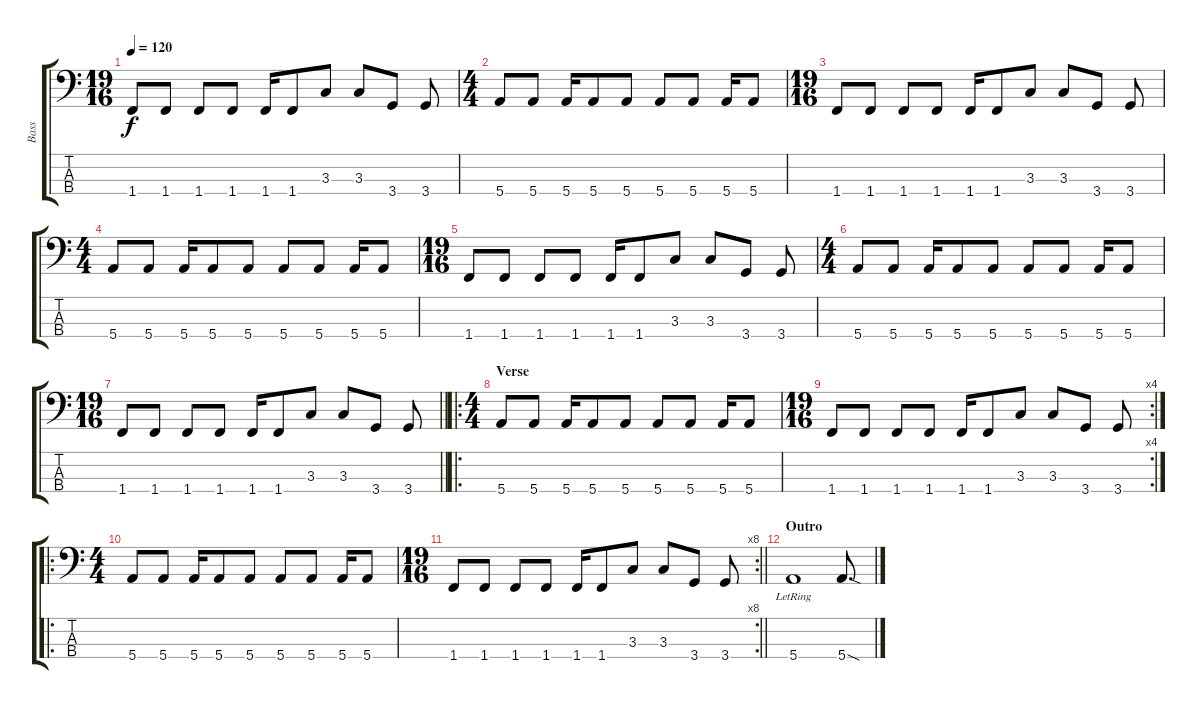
\track ("Bass" "Bass") {instrument electricbassfinger}
\staff {score tabs}
\tuning (G2 D2 A1 E1) {hide}
\ts (19 16)
\tempo 120
\clef f4
\ks c
1.4.8{dy f} 1.4.8 1.4.8 1.4.8 1.4.16 1.4.8 3.3.8 3.3.8 3.4.8 3.4.8 |
\ts (4 4)
5.4.8 5.4.8 5.4.16 5.4.8 5.4.8 5.4.8 5.4.8 5.4.16 5.4.8 |
\ts (19 16)
1.4.8 1.4.8 1.4.8 1.4.8 1.4.16 1.4.8 3.3.8 3.3.8 3.4.8 3.4.8 |
\ts (4 4)
5.4.8 5.4.8 5.4.16 5.4.8 5.4.8 5.4.8 5.4.8 5.4.16 5.4.8 |
\ts (19 16)
1.4.8 1.4.8 1.4.8 1.4.8 1.4.16 1.4.8 3.3.8 3.3.8 3.4.8 3.4.8 |
\ts (4 4)
5.4.8 5.4.8 5.4.16 5.4.8 5.4.8 5.4.8 5.4.8 5.4.16 5.4.8 |
\ts (19 16)
\barLineRight lightlight
1.4.8 1.4.8 1.4.8 1.4.8 1.4.16 1.4.8 3.3.8 3.3.8 3.4.8 3.4.8 |
\ro
\ts (4 4)
\section ("" "Verse")
5.4.8 5.4.8 5.4.16 5.4.8 5.4.8 5.4.8 5.4.8 5.4.16 5.4.8 |
\rc 4
\ts (19 16)
1.4.8 1.4.8 1.4.8 1.4.8 1.4.16 1.4.8 3.3.8 3.3.8 3.4.8 3.4.8 |
\ro
\ts (4 4)
5.4.8 5.4.8 5.4.16 5.4.8 5.4.8 5.4.8 5.4.8 5.4.16 5.4.8 |
\rc 8
\ts (19 16)
\barLineRight lightlight
1.4.8 1.4.8 1.4.8 1.4.8 1.4.16 1.4.8 3.3.8 3.3.8 3.4.8 3.4.8 |
\section ("" "Outro")
5.4{lr}.1 5.4{sod}.8{d}
